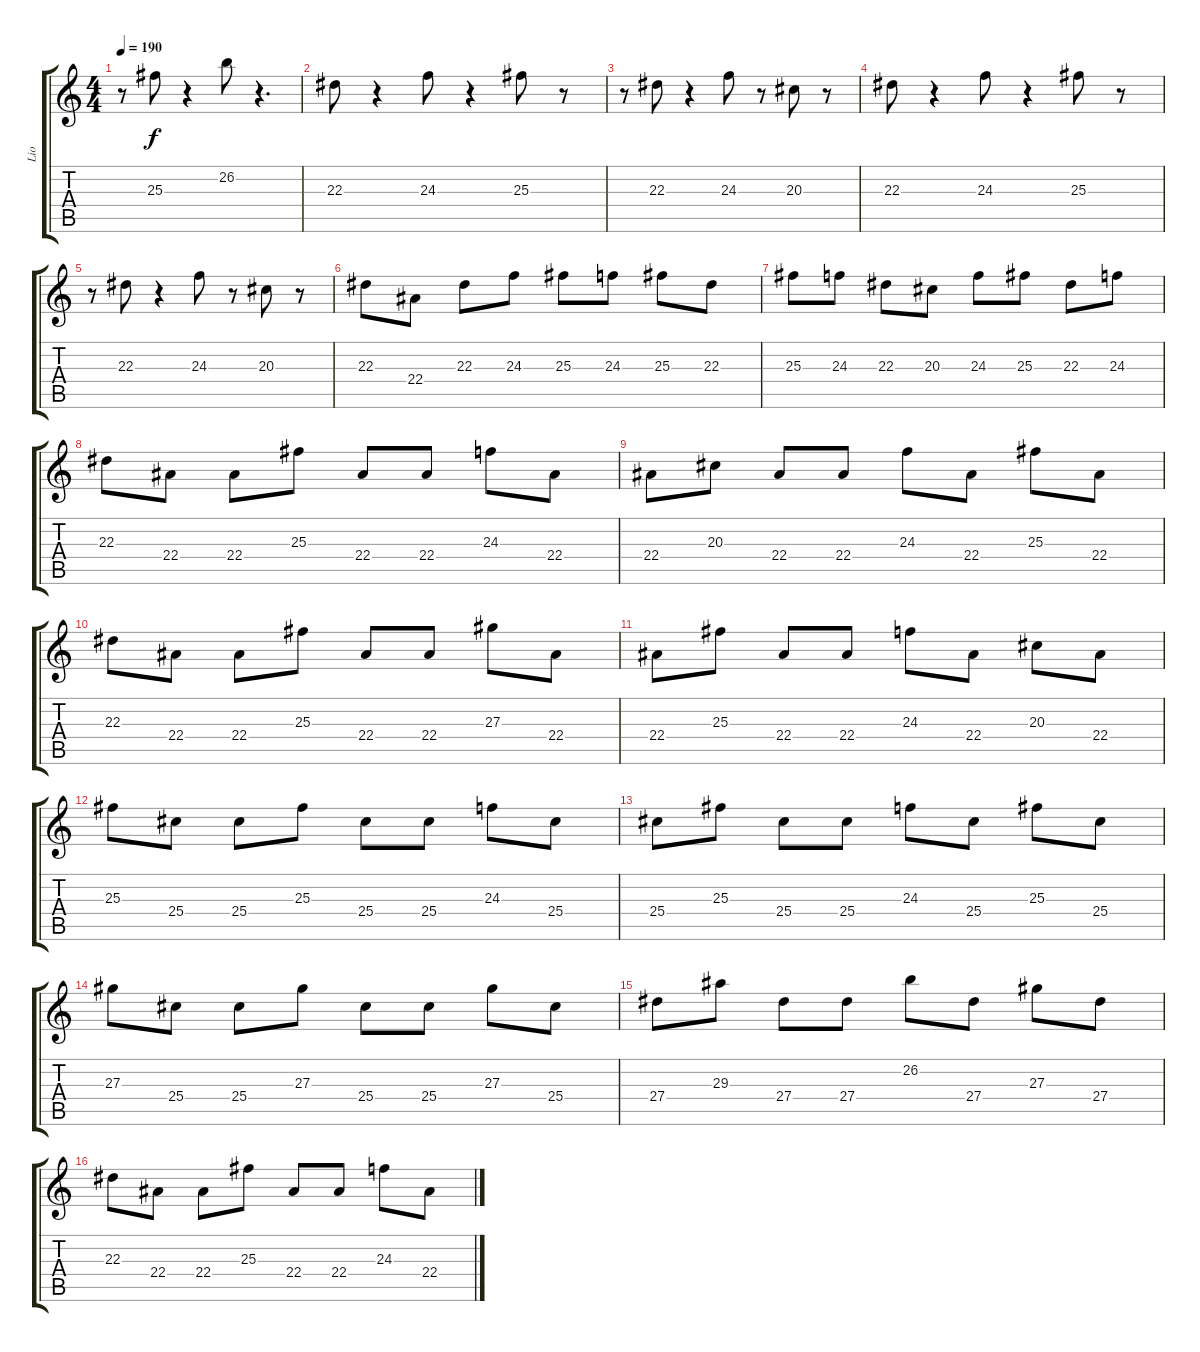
\track ("Lio" "Lio") {instrument stringensemble1}
\staff {score tabs}
\tuning (D4 A3 F3 C3 G2 D2) {hide}
\ts (4 4)
\tempo 190
\clef g2
\ks c
r.8{dy f} 25.3.8 r.4 26.2.8 r.4{d} |
22.3.8 r.4 24.3.8 r.4 25.3.8 r.8 |
r.8 22.3.8 r.4 24.3.8 r.8 20.3.8 r.8 |
22.3.8 r.4 24.3.8 r.4 25.3.8 r.8 |
r.8 22.3.8 r.4 24.3.8 r.8 20.3.8 r.8 |
22.3.8 22.4.8 22.3.8 24.3.8 25.3.8 24.3.8 25.3.8 22.3.8 |
25.3.8 24.3.8 22.3.8 20.3.8 24.3.8 25.3.8 22.3.8 24.3.8 |
22.3.8 22.4.8 22.4.8 25.3.8 22.4.8 22.4.8 24.3.8 22.4.8 |
22.4.8 20.3.8 22.4.8 22.4.8 24.3.8 22.4.8 25.3.8 22.4.8 |
22.3.8 22.4.8 22.4.8 25.3.8 22.4.8 22.4.8 27.3.8 22.4.8 |
22.4.8 25.3.8 22.4.8 22.4.8 24.3.8 22.4.8 20.3.8 22.4.8 |
25.3.8 25.4.8 25.4.8 25.3.8 25.4.8 25.4.8 24.3.8 25.4.8 |
25.4.8 25.3.8 25.4.8 25.4.8 24.3.8 25.4.8 25.3.8 25.4.8 |
27.3.8 25.4.8 25.4.8 27.3.8 25.4.8 25.4.8 27.3.8 25.4.8 |
27.4.8 29.3.8 27.4.8 27.4.8 26.2.8 27.4.8 27.3.8 27.4.8 |
22.3.8 22.4.8 22.4.8 25.3.8 22.4.8 22.4.8 24.3.8 22.4.8
